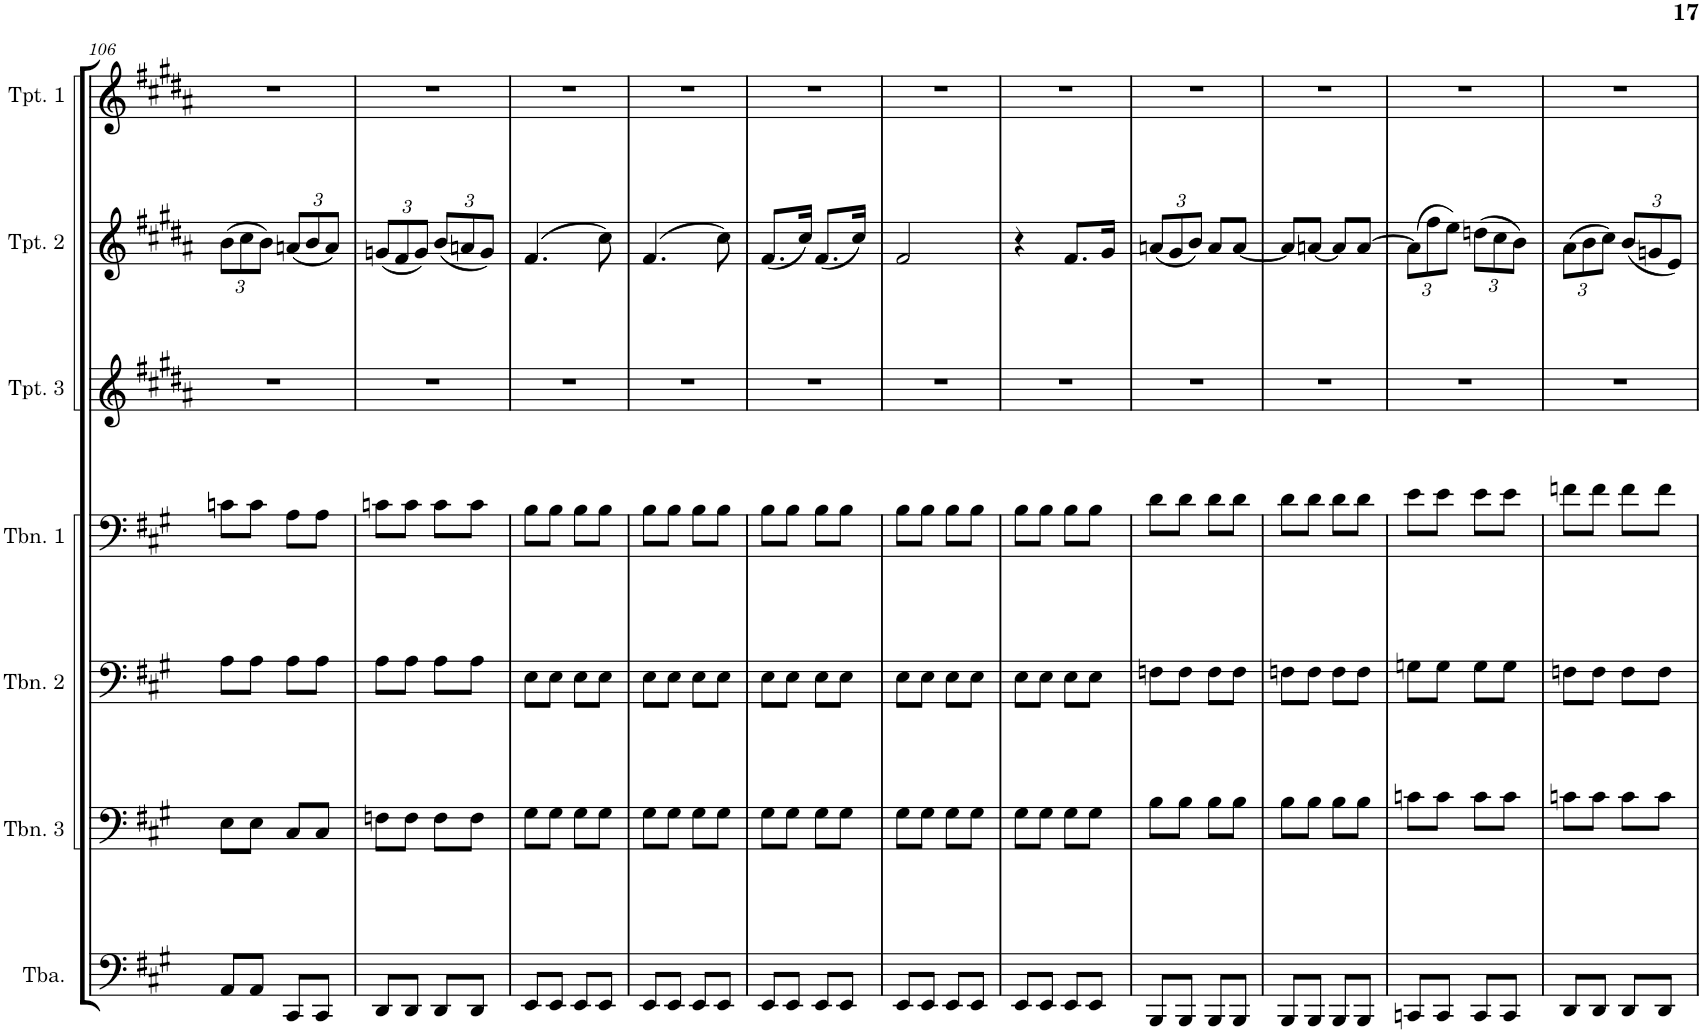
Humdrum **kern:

**kern	**kern	**kern	**kern	**kern	**kern	**kern
*part7	*part6	*part5	*part4	*part3	*part2	*part1
*staff7	*staff6	*staff5	*staff4	*staff3	*staff2	*staff1
*I"Tuba	*I"Trombone 3	*I"Trombone 2	*I"Trombone 1	*I"Trumpet 3	*I"Trumpet 2	*I"Trumpet 1
*I'Tba.	*I'Tbn. 3	*I'Tbn. 2	*I'Tbn. 1	*I'Tpt. 3	*I'Tpt. 2	*I'Tpt. 1
!!LO:PB:g=z
*clefF4	*clefF4	*clefF4	*clefF4	*clefG2	*clefG2	*clefG2
*	*	*	*	*Trd1c2	*Trd1c2	*Trd1c2
*k[f#c#g#]	*k[f#c#g#]	*k[f#c#g#]	*k[f#c#g#]	*k[f#c#g#d#a#]	*k[f#c#g#d#a#]	*k[f#c#g#d#a#]
*M2/4	*M2/4	*M2/4	*M2/4	*M2/4	*M2/4	*M2/4
*	*	*	*	*	*Xbrackettup	*
=106	=106	=106	=106	=106	=106	=106
8AA/L	8E\L	8A\L	8cn\L	2r	(12b\L	2r
.	.	.	.	.	12cc#\	.
8AA/J	8E\J	8A\J	8c\J	.	.	.
.	.	.	.	.	12b\J)	.
8CC#/L	8C#/L	8A\L	8A\L	.	(12an/L	.
.	.	.	.	.	12b/	.
8CC#/J	8C#/J	8A\J	8A\J	.	.	.
.	.	.	.	.	12a/J)	.
=107	=107	=107	=107	=107	=107	=107
8DD/L	8Fn\L	8A\L	8cn\L	2r	(12gn/L	2r
.	.	.	.	.	12f#/	.
8DD/J	8F\J	8A\J	8c\J	.	.	.
.	.	.	.	.	12g/J)	.
8DD/L	8F\L	8A\L	8c\L	.	(12b/L	.
.	.	.	.	.	12an/	.
8DD/J	8F\J	8A\J	8c\J	.	.	.
.	.	.	.	.	12g/J)	.
=108	=108	=108	=108	=108	=108	=108
8EE/L	8G#\L	8E\L	8B\L	2r	(4.f#/	2r
8EE/J	8G#\J	8E\J	8B\J	.	.	.
8EE/L	8G#\L	8E\L	8B\L	.	.	.
8EE/J	8G#\J	8E\J	8B\J	.	8cc#\)	.
=109	=109	=109	=109	=109	=109	=109
8EE/L	8G#\L	8E\L	8B\L	2r	(4.f#/	2r
8EE/J	8G#\J	8E\J	8B\J	.	.	.
8EE/L	8G#\L	8E\L	8B\L	.	.	.
8EE/J	8G#\J	8E\J	8B\J	.	8cc#\)	.
=110	=110	=110	=110	=110	=110	=110
8EE/L	8G#\L	8E\L	8B\L	2r	(8.f#/L	2r
8EE/J	8G#\J	8E\J	8B\J	.	.	.
.	.	.	.	.	16cc#/Jk)	.
8EE/L	8G#\L	8E\L	8B\L	.	(8.f#/L	.
8EE/J	8G#\J	8E\J	8B\J	.	.	.
.	.	.	.	.	16cc#/Jk)	.
=111	=111	=111	=111	=111	=111	=111
8EE/L	8G#\L	8E\L	8B\L	2r	2f#/	2r
8EE/J	8G#\J	8E\J	8B\J	.	.	.
8EE/L	8G#\L	8E\L	8B\L	.	.	.
8EE/J	8G#\J	8E\J	8B\J	.	.	.
=112	=112	=112	=112	=112	=112	=112
8EE/L	8G#\L	8E\L	8B\L	2r	4r	2r
8EE/J	8G#\J	8E\J	8B\J	.	.	.
8EE/L	8G#\L	8E\L	8B\L	.	8.f#/L	.
8EE/J	8G#\J	8E\J	8B\J	.	.	.
.	.	.	.	.	16g#/Jk	.
=113	=113	=113	=113	=113	=113	=113
8BBB/L	8B\L	8Fn\L	8d\L	2r	(12an/L	2r
.	.	.	.	.	12g#/	.
8BBB/J	8B\J	8F\J	8d\J	.	.	.
.	.	.	.	.	12b/J)	.
8BBB/L	8B\L	8F\L	8d\L	.	8a/L	.
8BBB/J	8B\J	8F\J	8d\J	.	[8a/J	.
=114	=114	=114	=114	=114	=114	=114
8BBB/L	8B\L	8Fn\L	8d\L	2r	8a/L]	2r
8BBB/J	8B\J	8F\J	8d\J	.	[8an/J	.
8BBB/L	8B\L	8F\L	8d\L	.	8a/L]	.
8BBB/J	8B\J	8F\J	8d\J	.	[8a/J	.
=115	=115	=115	=115	=115	=115	=115
8CCn/L	8cn\L	8Gn\L	8e\L	2r	(12a\L]	2r
.	.	.	.	.	12ff#\	.
8CC/J	8c\J	8G\J	8e\J	.	.	.
.	.	.	.	.	12ee\J)	.
8CC/L	8c\L	8G\L	8e\L	.	(12ddn\L	.
.	.	.	.	.	12cc#\	.
8CC/J	8c\J	8G\J	8e\J	.	.	.
.	.	.	.	.	12b\J)	.
=116	=116	=116	=116	=116	=116	=116
8DD/L	8cn\L	8Fn\L	8fn\L	2r	(12a#\L	2r
.	.	.	.	.	12b\	.
8DD/J	8c\J	8F\J	8f\J	.	.	.
.	.	.	.	.	12cc#\J)	.
8DD/L	8c\L	8F\L	8f\L	.	(12b/L	.
.	.	.	.	.	12gn/	.
8DD/J	8c\J	8F\J	8f\J	.	.	.
.	.	.	.	.	12e/J)	.
=	=	=	=	=	=	=
*-	*-	*-	*-	*-	*-	*-
